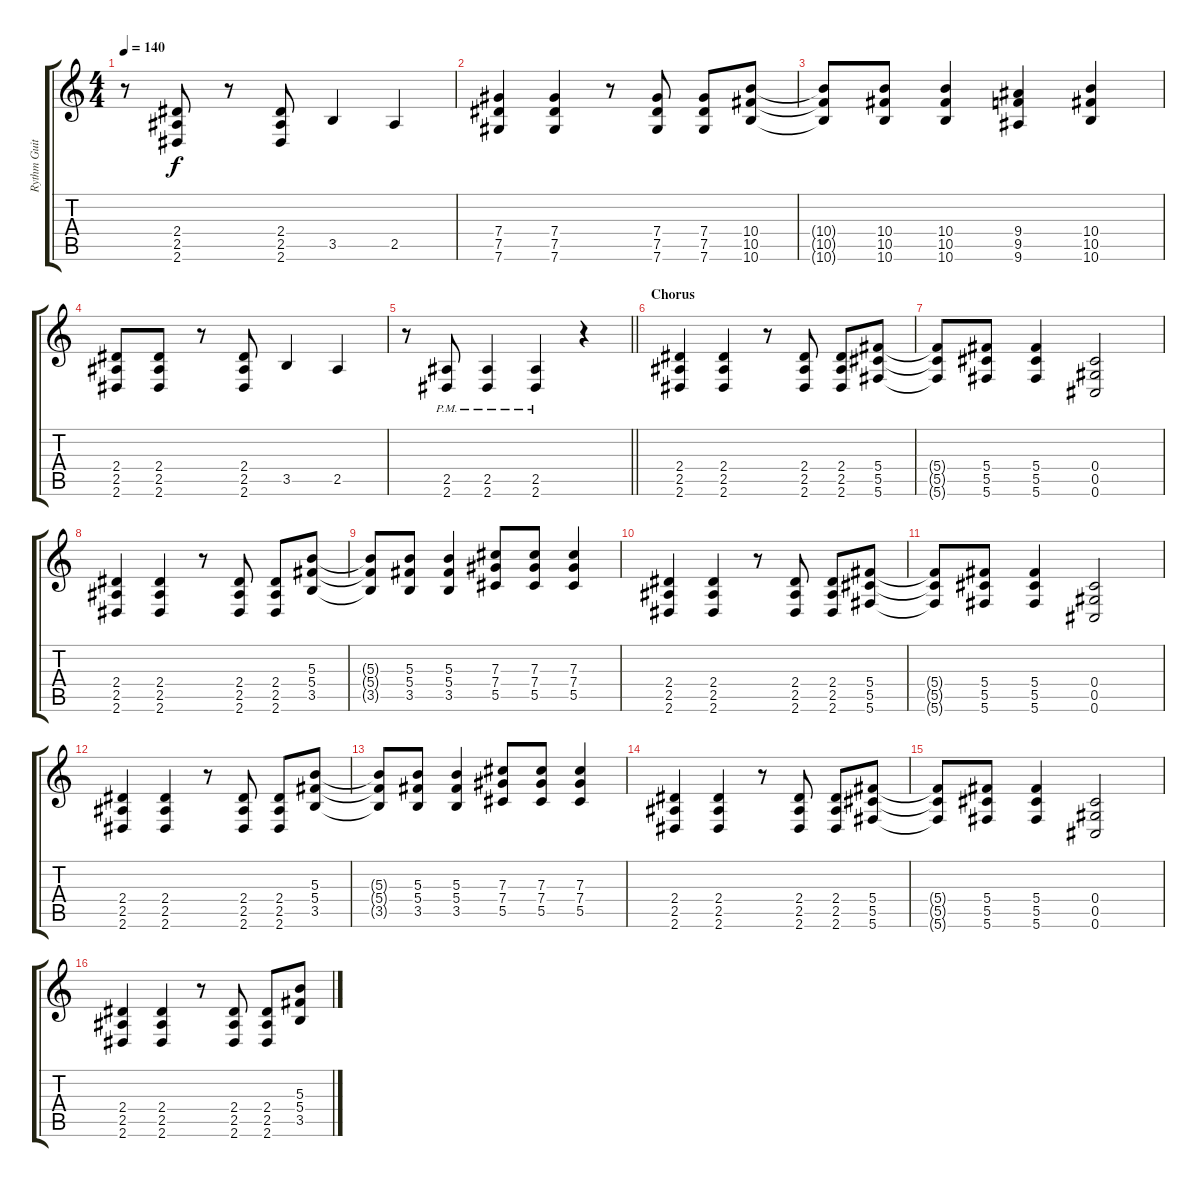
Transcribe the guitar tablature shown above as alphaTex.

\track ("Rythm Guitar" "Rythm Guit") {instrument overdrivenguitar}
\staff {score tabs}
\tuning (Eb4 Bb3 Gb3 Db3 Ab2 Db2) {hide}
\ts (4 4)
\tempo 140
\clef g2
\ks c
r.8{dy f} (2.4 2.5 2.6).8 r.8 (2.4 2.5 2.6).8 3.5.4 2.5.4 |
(7.4 7.5 7.6).4 (7.4 7.5 7.6).4 r.8 (7.4 7.5 7.6).8 (7.4 7.5 7.6).8 (10.4 10.5 10.6).8 |
(10.4{t} 10.5{t} 10.6{t}).8 (10.4 10.5 10.6).8 (10.4 10.5 10.6).4 (9.4 9.5 9.6).4 (10.4 10.5 10.6).4 |
(2.4 2.5 2.6).8 (2.4 2.5 2.6).8 r.8 (2.4 2.5 2.6).8 3.5.4 2.5.4 |
\barLineRight lightlight
r.8 (2.5{pm} 2.6{pm}).8 (2.5{pm} 2.6{pm}).4 (2.5{pm} 2.6{pm}).4 r.4 |
\section ("" "Chorus")
(2.4 2.5 2.6).4 (2.4 2.5 2.6).4 r.8 (2.4 2.5 2.6).8 (2.4 2.5 2.6).8 (5.4 5.5 5.6).8 |
(5.4{t} 5.5{t} 5.6{t}).8 (5.4 5.5 5.6).8 (5.4 5.5 5.6).4 (0.4 0.5 0.6).2 |
(2.4 2.5 2.6).4 (2.4 2.5 2.6).4 r.8 (2.4 2.5 2.6).8 (2.4 2.5 2.6).8 (5.3 5.4 3.5).8 |
(5.3{t} 5.4{t} 3.5{t}).8 (5.3 5.4 3.5).8 (5.3 5.4 3.5).4 (7.3 7.4 5.5).8 (7.3 7.4 5.5).8 (7.3 7.4 5.5).4 |
(2.4 2.5 2.6).4 (2.4 2.5 2.6).4 r.8 (2.4 2.5 2.6).8 (2.4 2.5 2.6).8 (5.4 5.5 5.6).8 |
(5.4{t} 5.5{t} 5.6{t}).8 (5.4 5.5 5.6).8 (5.4 5.5 5.6).4 (0.4 0.5 0.6).2 |
(2.4 2.5 2.6).4 (2.4 2.5 2.6).4 r.8 (2.4 2.5 2.6).8 (2.4 2.5 2.6).8 (5.3 5.4 3.5).8 |
(5.3{t} 5.4{t} 3.5{t}).8 (5.3 5.4 3.5).8 (5.3 5.4 3.5).4 (7.3 7.4 5.5).8 (7.3 7.4 5.5).8 (7.3 7.4 5.5).4 |
(2.4 2.5 2.6).4 (2.4 2.5 2.6).4 r.8 (2.4 2.5 2.6).8 (2.4 2.5 2.6).8 (5.4 5.5 5.6).8 |
(5.4{t} 5.5{t} 5.6{t}).8 (5.4 5.5 5.6).8 (5.4 5.5 5.6).4 (0.4 0.5 0.6).2 |
(2.4 2.5 2.6).4 (2.4 2.5 2.6).4 r.8 (2.4 2.5 2.6).8 (2.4 2.5 2.6).8 (5.3 5.4 3.5).8
